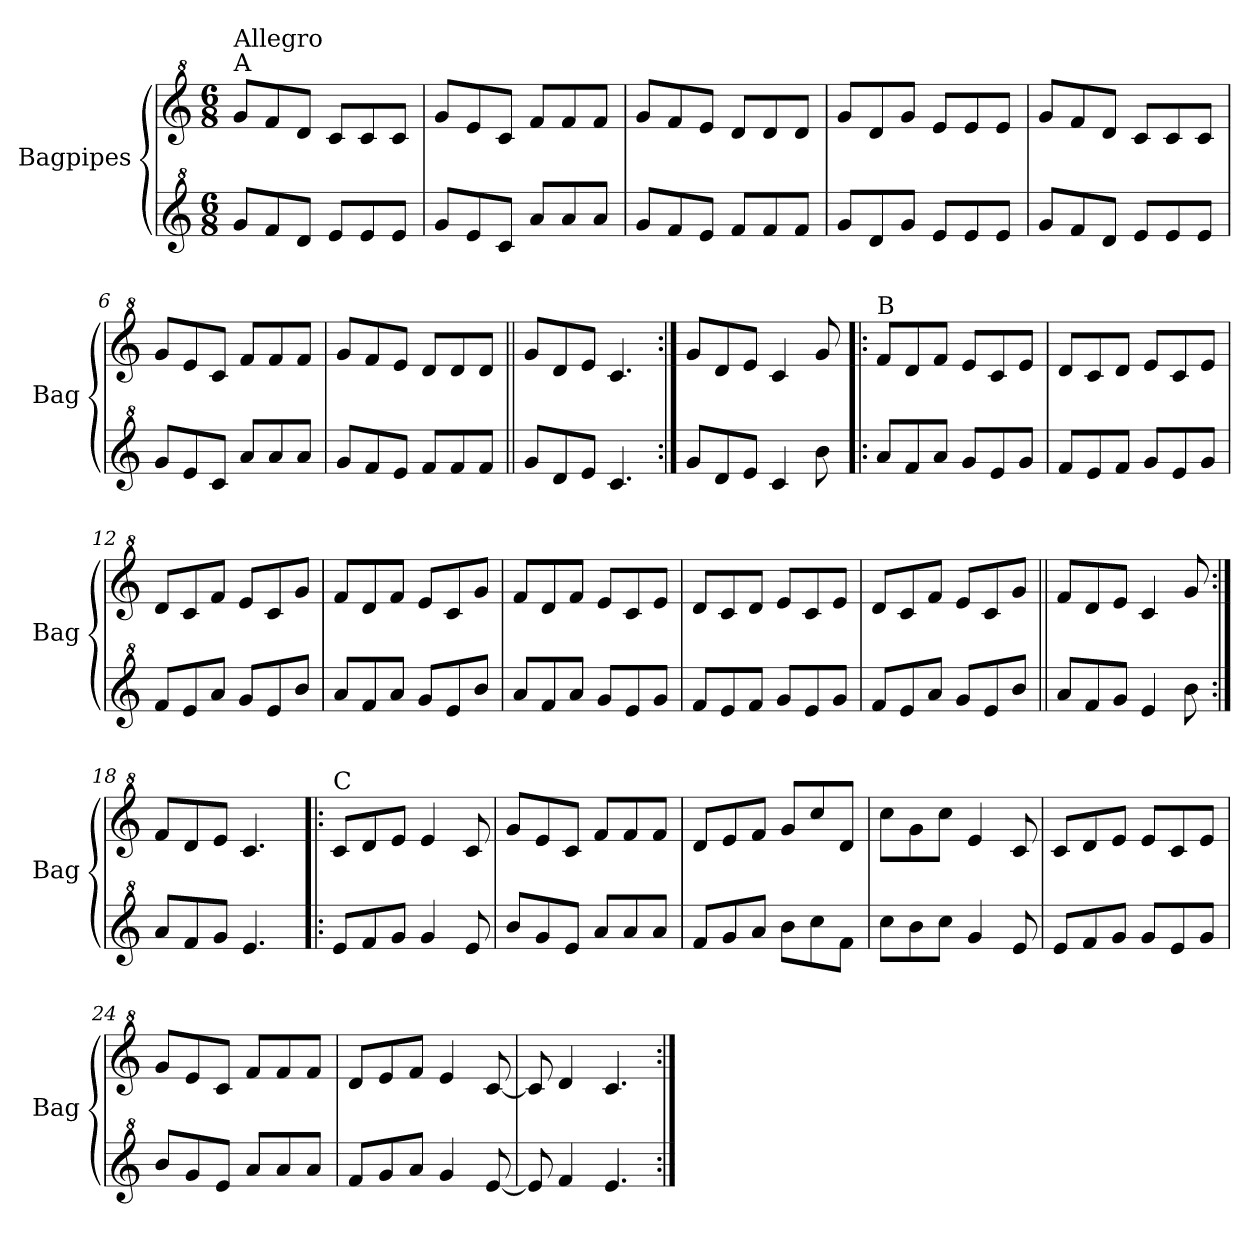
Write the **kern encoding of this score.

**kern	**kern
*part2	*part1
*staff2	*staff1
*I"Bagpipes	*I"Bagpipes
*I'Bag	*I'Bag
*clefG^2	*clefG^2
*k[]	*k[]
*C:	*C:
*M6/8	*M6/8
=1	=1
!	!LO:TX:a:t=A
!	!LO:TX:a:t=Allegro
8gg/L	8gg/L
8ff/	8ff/
8dd/J	8dd/J
8ee/L	8cc/L
8ee/	8cc/
8ee/J	8cc/J
=2	=2
8gg/L	8gg/L
8ee/	8ee/
8cc/J	8cc/J
8aa/L	8ff/L
8aa/	8ff/
8aa/J	8ff/J
=3	=3
8gg/L	8gg/L
8ff/	8ff/
8ee/J	8ee/J
8ff/L	8dd/L
8ff/	8dd/
8ff/J	8dd/J
=4	=4
8gg/L	8gg/L
8dd/	8dd/
8gg/J	8gg/J
8ee/L	8ee/L
8ee/	8ee/
8ee/J	8ee/J
=5	=5
8gg/L	8gg/L
8ff/	8ff/
8dd/J	8dd/J
8ee/L	8cc/L
8ee/	8cc/
8ee/J	8cc/J
=6	=6
8gg/L	8gg/L
8ee/	8ee/
8cc/J	8cc/J
8aa/L	8ff/L
8aa/	8ff/
8aa/J	8ff/J
!!LO:LB:g=z
=7	=7
8gg/L	8gg/L
8ff/	8ff/
8ee/J	8ee/J
8ff/L	8dd/L
8ff/	8dd/
8ff/J	8dd/J
=8||	=8||
8gg/L	8gg/L
8dd/	8dd/
8ee/J	8ee/J
4.cc/	4.cc/
=9:|!	=9:|!
8gg/L	8gg/L
8dd/	8dd/
8ee/J	8ee/J
4cc/	4cc/
8bb\	8gg/
=10!|:	=10!|:
!	!LO:TX:a:t=B
8aa/L	8ff/L
8ff/	8dd/
8aa/J	8ff/J
8gg/L	8ee/L
8ee/	8cc/
8gg/J	8ee/J
=11	=11
8ff/L	8dd/L
8ee/	8cc/
8ff/J	8dd/J
8gg/L	8ee/L
8ee/	8cc/
8gg/J	8ee/J
=12	=12
8ff/L	8dd/L
8ee/	8cc/
8aa/J	8ff/J
8gg/L	8ee/L
8ee/	8cc/
8bb/J	8gg/J
!!LO:LB:g=z
=13	=13
8aa/L	8ff/L
8ff/	8dd/
8aa/J	8ff/J
8gg/L	8ee/L
8ee/	8cc/
8bb/J	8gg/J
=14	=14
8aa/L	8ff/L
8ff/	8dd/
8aa/J	8ff/J
8gg/L	8ee/L
8ee/	8cc/
8gg/J	8ee/J
=15	=15
8ff/L	8dd/L
8ee/	8cc/
8ff/J	8dd/J
8gg/L	8ee/L
8ee/	8cc/
8gg/J	8ee/J
=16	=16
8ff/L	8dd/L
8ee/	8cc/
8aa/J	8ff/J
8gg/L	8ee/L
8ee/	8cc/
8bb/J	8gg/J
=17||	=17||
8aa/L	8ff/L
8ff/	8dd/
8gg/J	8ee/J
4ee/	4cc/
8bb\	8gg/
=18:|!	=18:|!
8aa/L	8ff/L
8ff/	8dd/
8gg/J	8ee/J
4.ee/	4.cc/
=19!|:	=19!|:
!	!LO:TX:a:t=C
8ee/L	8cc/L
8ff/	8dd/
8gg/J	8ee/J
4gg/	4ee/
8ee/	8cc/
!!LO:LB:g=z
=20	=20
8bb/L	8gg/L
8gg/	8ee/
8ee/J	8cc/J
8aa/L	8ff/L
8aa/	8ff/
8aa/J	8ff/J
=21	=21
8ff/L	8dd/L
8gg/	8ee/
8aa/J	8ff/J
8bb\L	8gg/L
8ccc\	8ccc/
8ff\J	8dd/J
=22	=22
8ccc\L	8ccc\L
8bb\	8gg\
8ccc\J	8ccc\J
4gg/	4ee/
8ee/	8cc/
=23	=23
8ee/L	8cc/L
8ff/	8dd/
8gg/J	8ee/J
8gg/L	8ee/L
8ee/	8cc/
8gg/J	8ee/J
=24	=24
8bb/L	8gg/L
8gg/	8ee/
8ee/J	8cc/J
8aa/L	8ff/L
8aa/	8ff/
8aa/J	8ff/J
=25	=25
8ff/L	8dd/L
8gg/	8ee/
8aa/J	8ff/J
4gg/	4ee/
[8ee/	[8cc/
=26	=26
8ee/]	8cc/]
4ff/	4dd/
4.ee/	4.cc/
=:|!	=:|!
*-	*-
